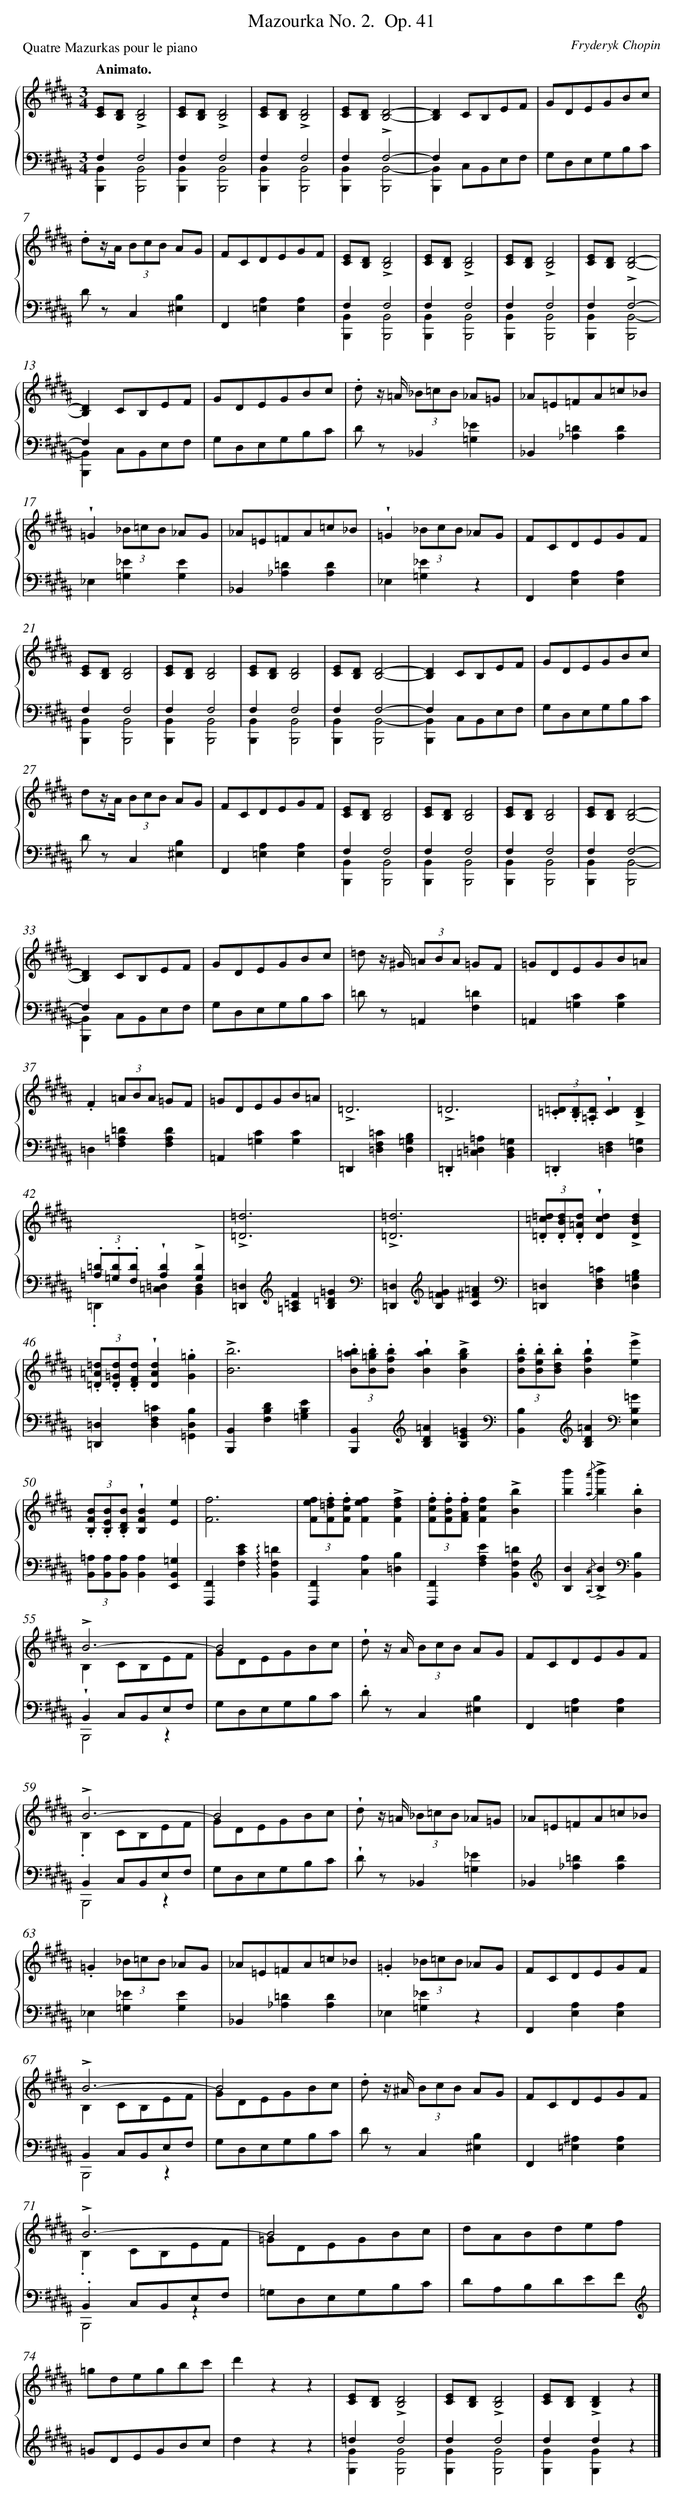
X:1
T: Mazourka No. 2.	 Op. 41
C: Fryderyk Chopin
L: 1/8
M: 3/4
P: Quatre Mazurkas pour le piano
Q: "Animato."
%%staves {1 2}
V: 1 clef=treble
V: 2 clef=bass
K: B
[V:1] [EC][DB,]!accent![D4B,4] |
[V:2] F,2F,4 & [B,,2B,,,2][B,,4B,,,4] |
[V:1] [EC][DB,]!accent![D4B,4] |
[V:2] F,2F,4 & [B,,2B,,,2][B,,4B,,,4] |
[V:1] [EC][DB,]!accent![D4B,4] |
[V:2] F,2F,4 & [B,,2B,,,2][B,,4B,,,4] |
[V:1] [EC][DB,]!accent![D4B,4]- |
[V:2] F,2F,4- & [B,,2B,,,2][B,,4-B,,,4] |
[V:1] [D2B,2]CB,EF |
[V:2] F,2x4 & [B,,2B,,,2]C,B,,E,F, |
[V:1] GDEGBc |
[V:2] G,D,E,G,B,C |
[V:1] .dz/A/ (3BcB AG |
[V:2] D zC,2[B,2^E,2] |
[V:1] FCDEGF |
[V:2] F,,2[A,2=E,2][A,2E,2] |
[V:1] [EC][DB,]!accent![D4B,4] |
[V:2] F,2F,4 & [B,,2B,,,2][B,,4B,,,4] |
[V:1] [EC][DB,]!accent![D4B,4] |
[V:2] F,2F,4 & [B,,2B,,,2][B,,4B,,,4] |
[V:1] [EC][DB,]!accent![D4B,4] |
[V:2] F,2F,4 & [B,,2B,,,2][B,,4B,,,4] |
[V:1] [EC][DB,]!accent![D4B,4]- |
[V:2] F,2F,4- & [B,,2B,,,2][B,,4-B,,,4] |
[V:1] [D2B,2]CB,EF |
[V:2] F,2x4 & [B,,2B,,,2]C,B,,E,F, |
[V:1] GDEGBc |
[V:2] G,D,E,G,B,C |
[V:1] .d z/ =A/ (3_B=cB _A=G |
[V:2] D z_B,,2[_E2=G,2] |
[V:1] _A=E=FA=c_B |
[V:2] _B,,2[=D2_A,2][D2A,2] |
[V:1] !wedge!=G2(3_B=cB _AG |
[V:2] _E,2[_E2=G,2][E2G,2] |
[V:1] _A=E=FA=c_B |
[V:2] _B,,2[=D2_A,2][D2A,2] |
[V:1] !wedge!=G2(3_BcB _AG |
[V:2] _E,2[_E2=G,2]z2 |
[V:1] FCDEGF |
[V:2] F,,2[A,2E,2][A,2E,2] |
[V:1] [EC][DB,][D4B,4] |
[V:2] F,2F,4 & [B,,2B,,,2][B,,4B,,,4] |
[V:1] [EC][DB,][D4B,4] |
[V:2] F,2F,4 & [B,,2B,,,2][B,,4B,,,4] |
[V:1] [EC][DB,][D4B,4] |
[V:2] F,2F,4 & [B,,2B,,,2][B,,4B,,,4] |
[V:1] [EC][DB,][D4B,4]- |
[V:2] F,2F,4- & [B,,2B,,,2][B,,4-B,,,4] |
[V:1] [D2B,2]CB,EF |
[V:2] F,2x4 & [B,,2B,,,2]C,B,,E,F, |
[V:1] GDEGBc |
[V:2] G,D,E,G,B,C |
[V:1] dz/A/ (3BcB AG |
[V:2] D zC,2[B,2^E,2] |
[V:1] FCDEGF |
[V:2] F,,2[A,2=E,2][A,2E,2] |
[V:1] [EC][DB,][D4B,4] |
[V:2] F,2F,4 & [B,,2B,,,2][B,,4B,,,4] |
[V:1] [EC][DB,][D4B,4] |
[V:2] F,2F,4 & [B,,2B,,,2][B,,4B,,,4] |
[V:1] [EC][DB,][D4B,4] |
[V:2] F,2F,4 & [B,,2B,,,2][B,,4B,,,4] |
[V:1] [EC][DB,][D4B,4]- |
[V:2] F,2F,4- & [B,,2B,,,2][B,,4-B,,,4] |
[V:1] [D2B,2]CB,EF |
[V:2] F,2x4 & [B,,2B,,,2]C,B,,E,F, |
[V:1] GDEGBc |
[V:2] G,D,E,G,B,C |
[V:1] =d z/ ^G/ (3=ABA =GF |
[V:2] =D z=A,,2[=D2F,2] |
[V:1] =GDEGB=A |
[V:2] =A,,2[C2=G,2][C2G,2] |
[V:1] .F2(3=ABA =GF |
[V:2] =D,2[=D2=A,2F,2][D2A,2F,2] |
[V:1] =GDEGB=A |
[V:2] =A,,2[C2=G,2][C2G,2] |
[V:1] !accent!=D6 |
[V:2] =D,,2[=C2F,2=D,2][B,2=G,2D,2] |
[V:1] !accent!=D6 |
[V:2] .=D,,2[=A,2=D,2=C,2][=G,2D,2B,,2] |
[V:1] (3.[=D=C].[DB,].[D=A,]!wedge![D2C2]!accent![D2B,2] |
[V:2] .=D,,2[F,2=D,2][=G,2D,2] |
[V:1] x6 |
[V:2] (3.[=D=A,].[D=G,].[DF,]!wedge![D2A,2]!accent![D2G,2] & .=D,,2[=D,2=C,2][D,2B,,2] |
[V:1] !accent![=d6=D6] |
[V:2] [=D,2=D,,2][K:clef=treble][F2=C2=A,2][=G2=D2B,2][K:clef=bass] |
[V:1] !accent![=d6=D6] |
[V:2] [=D,2=D,,2][K:clef=treble][G2=F2B,2][=A2^F2C2][K:clef=bass] |
[V:1] (3.[=d=c=D].[dBD].[d=AD]!wedge![d2c2D2]!accent![d2B2D2] |
[V:2] [=D,2=D,,2][=C2F,2D,2][B,2=G,2D,2] |
[V:1] (3.[=d=A=D].[d=GD].[dFD]!wedge![d2A2D2].[=g2G2] |
[V:2] [=D,2=D,,2][=C2F,2D,2][B,2D,2=G,,2] |
[V:1] !accent![b6B6] |
[V:2] [B,,2B,,,2][D2B,2F,2][E2B,2=G,2] |
[V:1] (3.[b=aB].[b=gB].[bfB]!wedge![b2a2B2]!accent![b2g2B2] |
[V:2] [B,,2B,,,2][K:clef=treble][=A2D2B,2][=G2E2B,2][K:clef=bass] |
[V:1] (3.[bfB].[beB].[bdB]!wedge![b2f2B2]!accent![e'2e2] |
[V:2] [B,2B,,2][K:clef=treble][=A2D2B,2][K:clef=bass][=G2B,2E,2] |
[V:1] (3.[BFB,].[BEB,].[BDB,]!wedge![B2F2B,2][e2E2] |
[V:2] (3[=A,B,,][A,B,,][A,B,,][A,2B,,2][=G,2B,,2E,,2] |
[V:1] [f6F6] |
[V:2] [F,,2F,,,2][E2C2F,2]!arpeggio![=D2F,2B,,2] |
[V:1] (3[feF].[f=dF].[fcF][f2e2F2]!accent![f2d2F2] |
[V:2] [F,,2F,,,2][A,2C,2][B,2=D,2] |
[V:1] (3.[fcF].[fBF].[fAF][f2c2F2]!accent![b2B2] |
[V:2] [F,,2F,,,2][E2A,2F,2][=D2F,2B,,2][K:clef=treble] |
[V:1] [b'2b2]{/[aa']}!accent![b'2b2].[b2B2] |
[V:2] [B2B,2]{/[A,A]}!accent![B2B,2][K:clef=bass][B,2B,,2] |
[V:1] !accent!B6- & !wedge!B,2CB,EF |
[V:2] B,,2C,B,,E,F, & B,,,4z2 |
[V:1] B4x2 & GDEGBc |
[V:2] G,D,E,G,B,C |
[V:1] !wedge!d z/ A/ (3BcB AG |
[V:2] .D zC,2[B,2^E,2] |
[V:1] FCDEGF |
[V:2] F,,2[A,2=E,2][A,2E,2] |
[V:1] !accent!B6- & .B,2CB,EF |
[V:2] B,,2C,B,,E,F, & B,,,4z2 |
[V:1] B4x2 & GDEGBc |
[V:2] G,D,E,G,B,C |
[V:1] !wedge!d z/ =A/ (3_B=cB _A=G |
[V:2] !wedge!D z_B,,2[_E2=G,2] |
[V:1] _A=E=FA=c_B |
[V:2] _B,,2[=D2_A,2][D2A,2] |
[V:1] .=G2(3_B=cB _AG |
[V:2] _E,2[_E2=G,2][E2G,2] |
[V:1] _A=E=FA=c_B |
[V:2] _B,,2[=D2_A,2][D2A,2] |
[V:1] .=G2(3_B=cB _AG |
[V:2] _E,2[_E2=G,2]z2 |
[V:1] FCDEGF |
[V:2] F,,2[A,2E,2][A,2E,2] |
[V:1] !accent!B6- & B,2CB,EF |
[V:2] B,,2C,B,,E,F, & B,,,4z2 |
[V:1] B4x2 & GDEGBc |
[V:2] G,D,E,G,B,C |
[V:1] .d z/ ^A/ (3BcB AG |
[V:2] D zC,2[B,2^E,2] |
[V:1] FCDEGF |
[V:2] F,,2[^A,2=E,2][A,2E,2] |
[V:1] !accent!B6- & .B,2CB,EF |
[V:2] .B,,2C,B,,E,F, & B,,,4z2 |
[V:1] B4x2 & =GDEGBc |
[V:2] =G,D,E,G,B,C |
[V:1] dABdef |
[V:2] DA,B,DEF[K:clef=treble] |
[V:1] =gdegbc' |
[V:2] =GDEGBc |
[V:1] d'2z2z2 |
[V:2] d2z2z2 |
[V:1] [EC][DB,]!accent![D4B,4] |
[V:2] =d2d4 & [G2G,2][G4G,4] |
[V:1] [EC][DB,]!accent![D4B,4] |
[V:2] d2d4 & [G2G,2][G4G,4] |
[V:1] [EC][DB,]!accent![D2B,2]z2 |]
[V:2] d2d2z2 & [G2G,2][G2G,2]x2 |]
